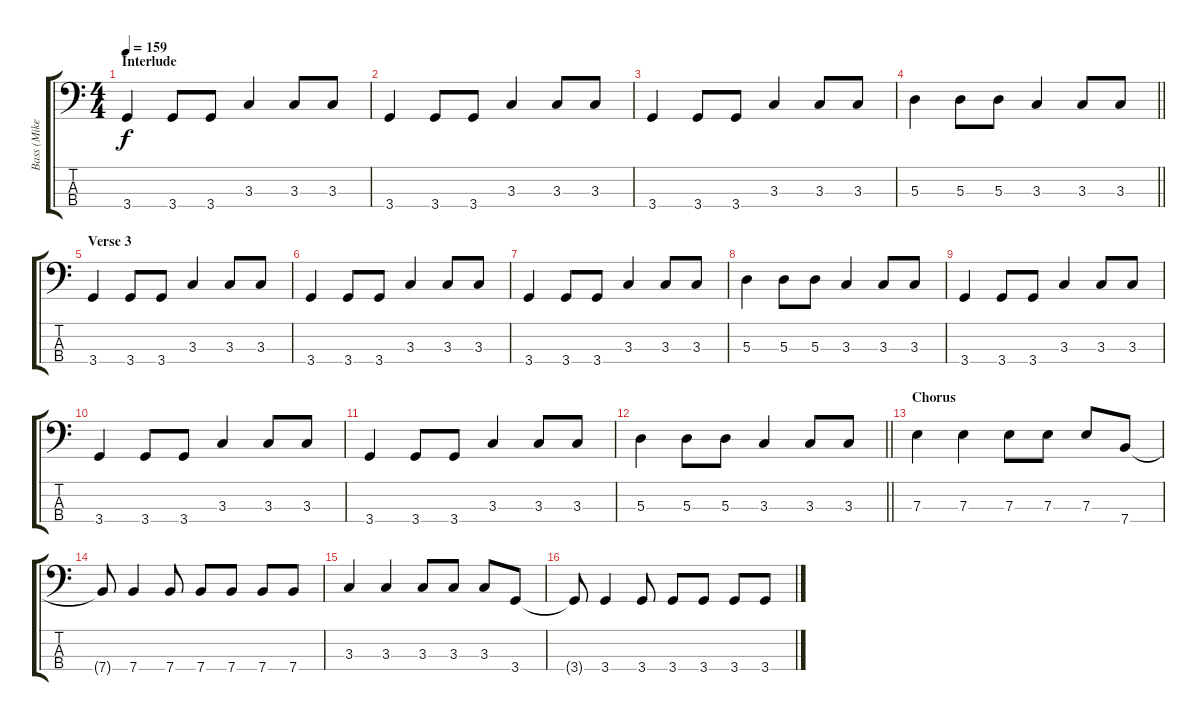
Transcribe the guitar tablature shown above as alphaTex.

\track ("Bass (Mike Dirnt)" "Bass (Mike") {instrument electricbasspick}
\staff {score tabs}
\tuning (G2 D2 A1 E1) {hide}
\ts (4 4)
\section ("" "Interlude")
\tempo 159
\clef f4
\ks c
3.4.4{dy f} 3.4.8 3.4.8 3.3.4 3.3.8 3.3.8 |
3.4.4 3.4.8 3.4.8 3.3.4 3.3.8 3.3.8 |
3.4.4 3.4.8 3.4.8 3.3.4 3.3.8 3.3.8 |
\barLineRight lightlight
5.3.4 5.3.8 5.3.8 3.3.4 3.3.8 3.3.8 |
\section ("" "Verse 3")
3.4.4 3.4.8 3.4.8 3.3.4 3.3.8 3.3.8 |
3.4.4 3.4.8 3.4.8 3.3.4 3.3.8 3.3.8 |
3.4.4 3.4.8 3.4.8 3.3.4 3.3.8 3.3.8 |
5.3.4 5.3.8 5.3.8 3.3.4 3.3.8 3.3.8 |
3.4.4 3.4.8 3.4.8 3.3.4 3.3.8 3.3.8 |
3.4.4 3.4.8 3.4.8 3.3.4 3.3.8 3.3.8 |
3.4.4 3.4.8 3.4.8 3.3.4 3.3.8 3.3.8 |
\barLineRight lightlight
5.3.4 5.3.8 5.3.8 3.3.4 3.3.8 3.3.8 |
\section ("" "Chorus")
7.3.4 7.3.4 7.3.8 7.3.8 7.3.8 7.4.8 |
7.4{t}.8 7.4.4 7.4.8 7.4.8 7.4.8 7.4.8 7.4.8 |
3.3.4 3.3.4 3.3.8 3.3.8 3.3.8 3.4.8 |
3.4{t}.8 3.4.4 3.4.8 3.4.8 3.4.8 3.4.8 3.4.8
